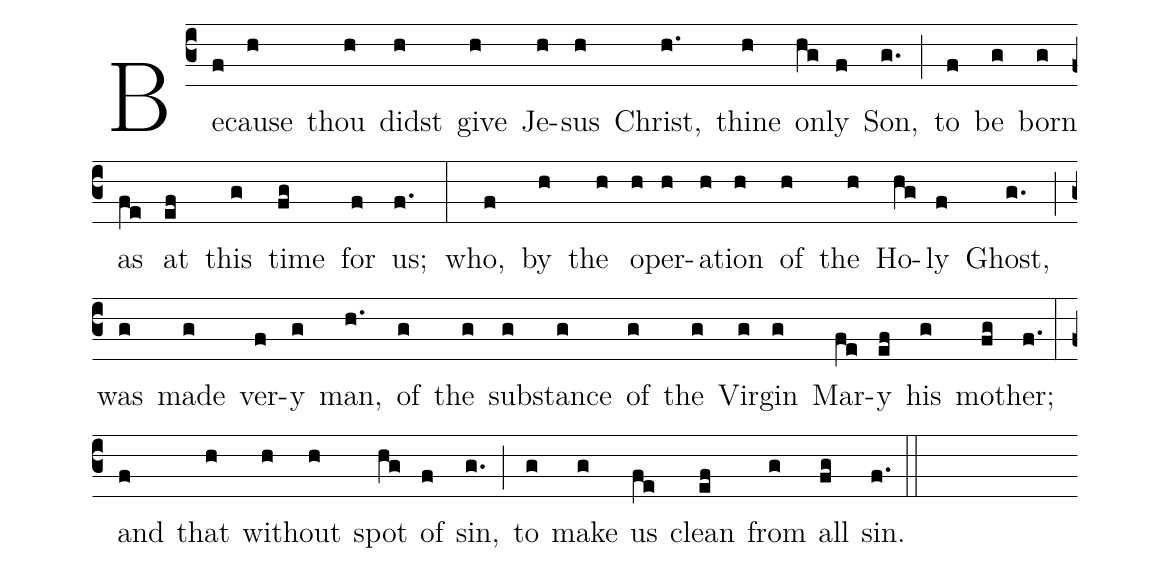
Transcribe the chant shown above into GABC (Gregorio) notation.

%%
(c3)Be(f)cause(h) thou(h) didst(h) give(h) Je(h)sus(h) Christ,(h.) thine(h) on(hg)ly(f) Son,(g.) (;) to(f) be(g) born(g) as(fe) at(ef) this(g) time(fg) for(f) us;(f.) (:) who,(f) by(h) the(h) op(h)er(h)a(h)tion(h) of(h) the(h) Ho(hg)ly(f) Ghost,(g.) (;) was(g) made(g) ver(f)y(g) man,(h.) of(g) the(g) sub(g)stance(g) of(g) the(g) Vir(g)gin(g) Mar(fe)y(ef) his(g) moth(fg)er;(f.) (:) and(f) that(h) with(h)out(h) spot(hg) of(f) sin,(g.) (;) to(g) make(g) us(fe) clean(ef) from(g) all(fg) sin.(f.) (::)
